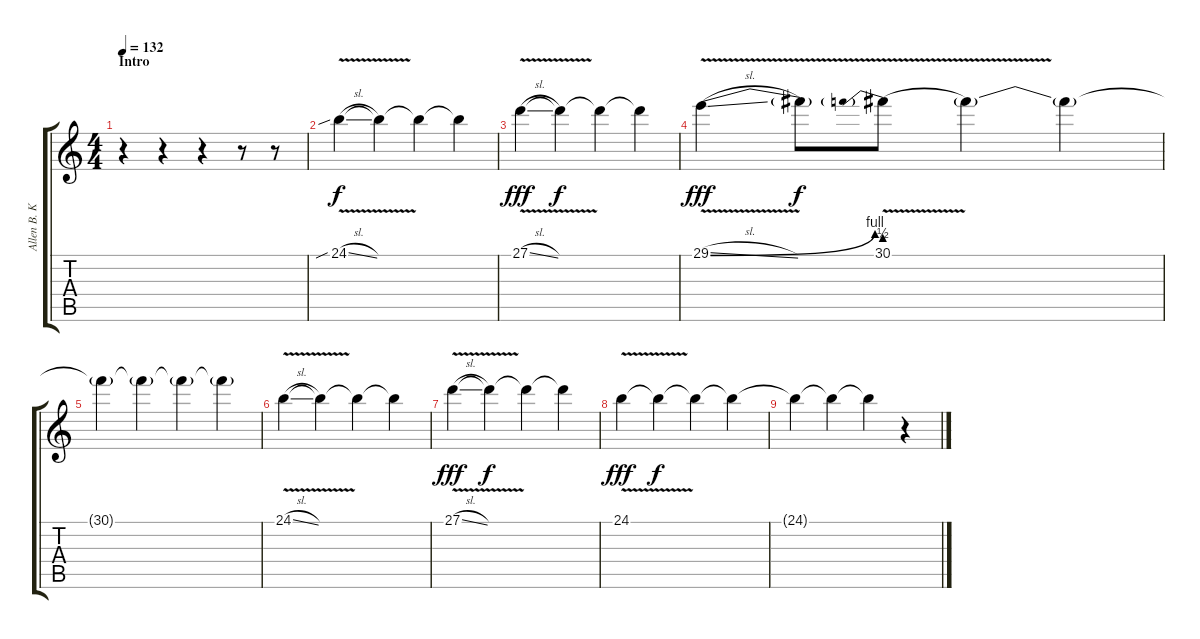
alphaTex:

\track ("Allen B. Konstanz (Keys I)" "Allen B. K") {instrument ocarina}
\staff {score tabs}
\tuning (B3 Gb3 D3 A2 E2 B1) {hide}
\ts (4 4)
\section ("" "Intro")
\tempo 132
\clef g2
\ks c
r.4{dy f instrument ocarina} r.4 r.4 r.8 r.8 |
24.1{v sib sl}.4 24.1{t}.4 24.1{t}.4 24.1{t}.4 |
27.1{v sl}.4{dy fff} 27.1{t}.4{dy f} 27.1{t}.4 27.1{t}.4 |
29.1{be (bend 0 0 60 4) v sl}.4{dy fff} 29.1{t}.8{dy f} 30.1{be (prebend 0 2 60 2) v}.8 30.1{t}.4 30.1{t}.4 |
30.1{t}.4 30.1{t}.4 30.1{t}.4 30.1{t}.4 |
24.1{v sl}.4 24.1{t}.4 24.1{t}.4 24.1{t}.4 |
27.1{v sl}.4{dy fff} 27.1{t}.4{dy f} 27.1{t}.4 27.1{t}.4 |
24.1{v}.4{dy fff} 24.1{t}.4{dy f} 24.1{t}.4 24.1{t}.4 |
24.1{t}.4 24.1{t}.4 24.1{t}.4 r.4
